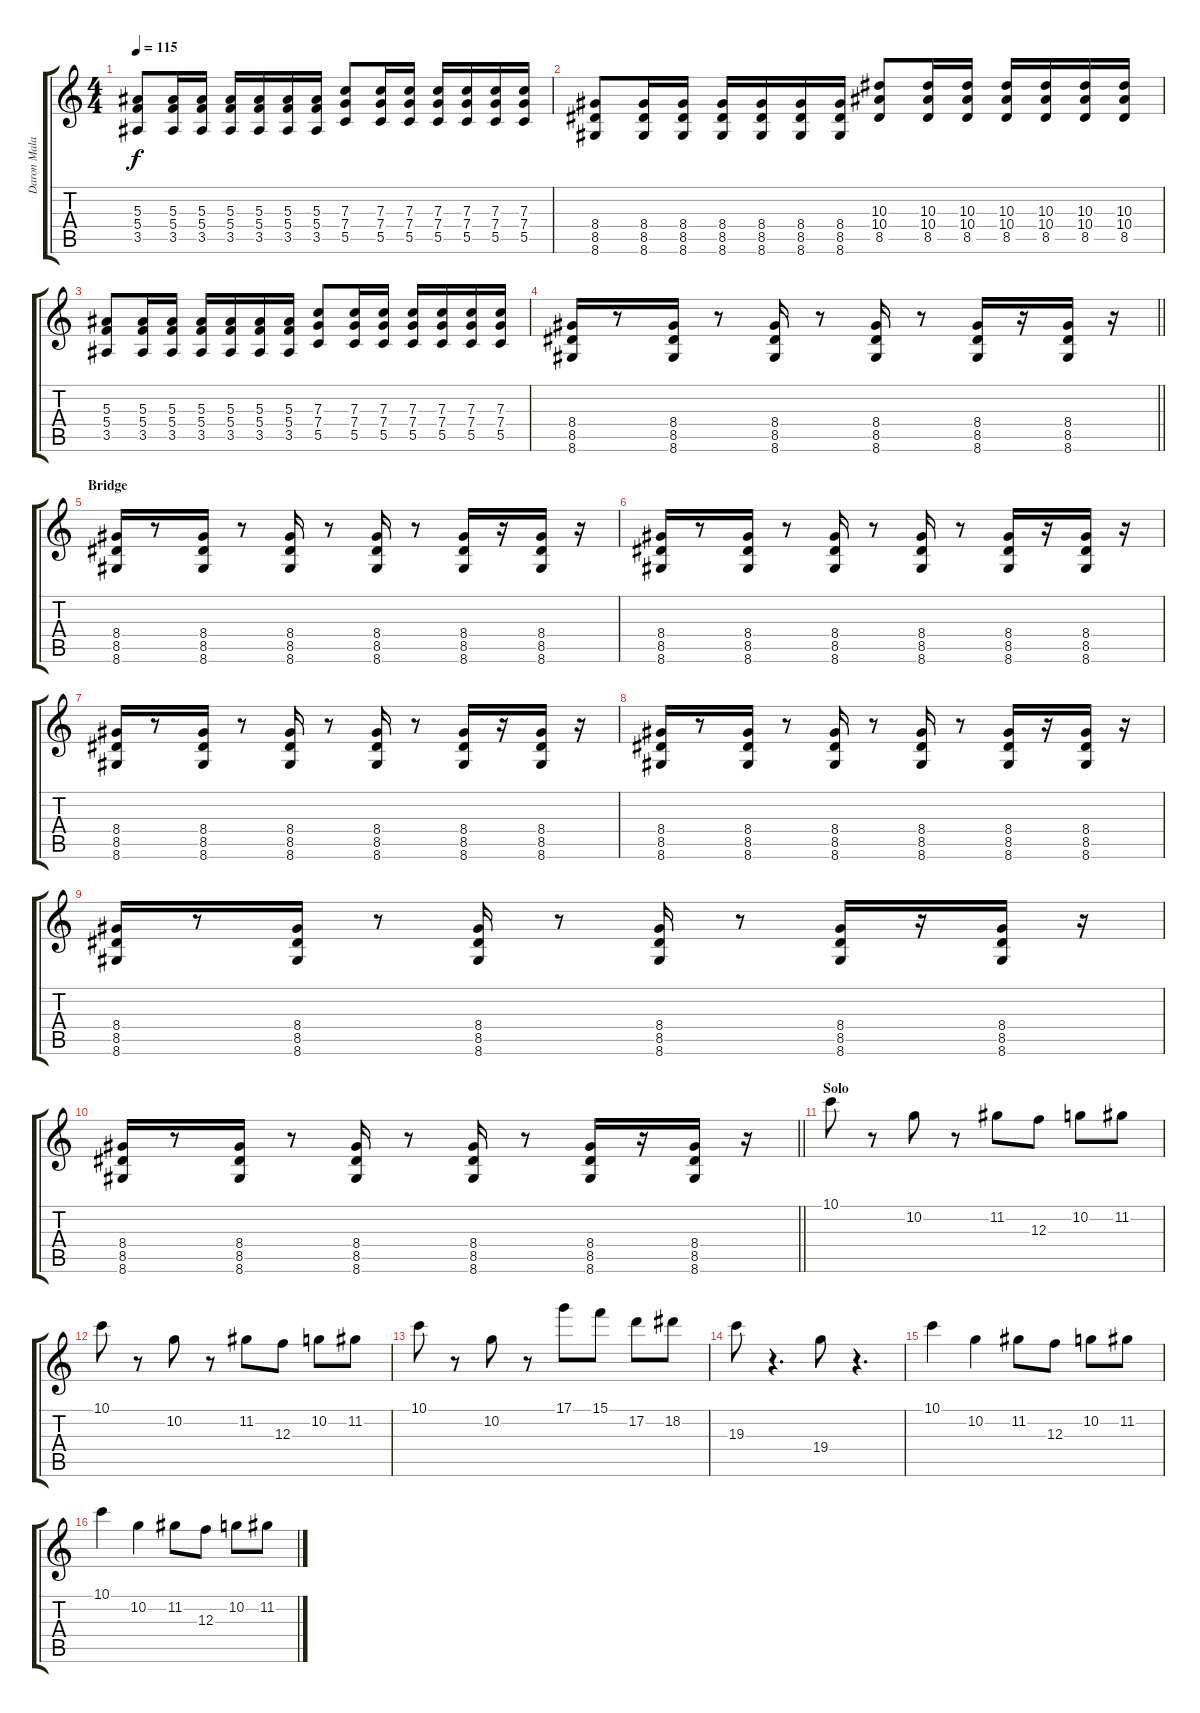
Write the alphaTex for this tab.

\track ("Daron Malakian" "Daron Mala") {instrument distortionguitar}
\staff {score tabs}
\tuning (D4 A3 F3 C3 G2 C2) {hide}
\ts (4 4)
\tempo 115
\clef g2
\ks c
(5.3 5.4 3.5).8{dy f} (5.3 5.4 3.5).16 (5.3 5.4 3.5).16 (5.3 5.4 3.5).16 (5.3 5.4 3.5).16 (5.3 5.4 3.5).16 (5.3 5.4 3.5).16 (7.3 7.4 5.5).8 (7.3 7.4 5.5).16 (7.3 7.4 5.5).16 (7.3 7.4 5.5).16 (7.3 7.4 5.5).16 (7.3 7.4 5.5).16 (7.3 7.4 5.5).16 |
(8.4 8.5 8.6).8 (8.4 8.5 8.6).16 (8.4 8.5 8.6).16 (8.4 8.5 8.6).16 (8.4 8.5 8.6).16 (8.4 8.5 8.6).16 (8.4 8.5 8.6).16 (10.3 10.4 8.5).8 (10.3 10.4 8.5).16 (10.3 10.4 8.5).16 (10.3 10.4 8.5).16 (10.3 10.4 8.5).16 (10.3 10.4 8.5).16 (10.3 10.4 8.5).16 |
(5.3 5.4 3.5).8 (5.3 5.4 3.5).16 (5.3 5.4 3.5).16 (5.3 5.4 3.5).16 (5.3 5.4 3.5).16 (5.3 5.4 3.5).16 (5.3 5.4 3.5).16 (7.3 7.4 5.5).8 (7.3 7.4 5.5).16 (7.3 7.4 5.5).16 (7.3 7.4 5.5).16 (7.3 7.4 5.5).16 (7.3 7.4 5.5).16 (7.3 7.4 5.5).16 |
\barLineRight lightlight
(8.4 8.5 8.6).16 r.8 (8.4 8.5 8.6).16 r.8 (8.4 8.5 8.6).16 r.8 (8.4 8.5 8.6).16 r.8 (8.4 8.5 8.6).16 r.16 (8.4 8.5 8.6).16 r.16 |
\section ("" "Bridge")
(8.4 8.5 8.6).16 r.8 (8.4 8.5 8.6).16 r.8 (8.4 8.5 8.6).16 r.8 (8.4 8.5 8.6).16 r.8 (8.4 8.5 8.6).16 r.16 (8.4 8.5 8.6).16 r.16 |
(8.4 8.5 8.6).16 r.8 (8.4 8.5 8.6).16 r.8 (8.4 8.5 8.6).16 r.8 (8.4 8.5 8.6).16 r.8 (8.4 8.5 8.6).16 r.16 (8.4 8.5 8.6).16 r.16 |
(8.4 8.5 8.6).16 r.8 (8.4 8.5 8.6).16 r.8 (8.4 8.5 8.6).16 r.8 (8.4 8.5 8.6).16 r.8 (8.4 8.5 8.6).16 r.16 (8.4 8.5 8.6).16 r.16 |
(8.4 8.5 8.6).16 r.8 (8.4 8.5 8.6).16 r.8 (8.4 8.5 8.6).16 r.8 (8.4 8.5 8.6).16 r.8 (8.4 8.5 8.6).16 r.16 (8.4 8.5 8.6).16 r.16 |
(8.4 8.5 8.6).16 r.8 (8.4 8.5 8.6).16 r.8 (8.4 8.5 8.6).16 r.8 (8.4 8.5 8.6).16 r.8 (8.4 8.5 8.6).16 r.16 (8.4 8.5 8.6).16 r.16 |
\barLineRight lightlight
(8.4 8.5 8.6).16 r.8 (8.4 8.5 8.6).16 r.8 (8.4 8.5 8.6).16 r.8 (8.4 8.5 8.6).16 r.8 (8.4 8.5 8.6).16 r.16 (8.4 8.5 8.6).16 r.16 |
\section ("" "Solo")
10.1.8 r.8 10.2.8 r.8 11.2.8 12.3.8 10.2.8 11.2.8 |
10.1.8 r.8 10.2.8 r.8 11.2.8 12.3.8 10.2.8 11.2.8 |
10.1.8 r.8 10.2.8 r.8 17.1.8 15.1.8 17.2.8 18.2.8 |
19.3.8 r.4{d} 19.4.8 r.4{d} |
10.1.4 10.2.4 11.2.8 12.3.8 10.2.8 11.2.8 |
10.1.4 10.2.4 11.2.8 12.3.8 10.2.8 11.2.8
